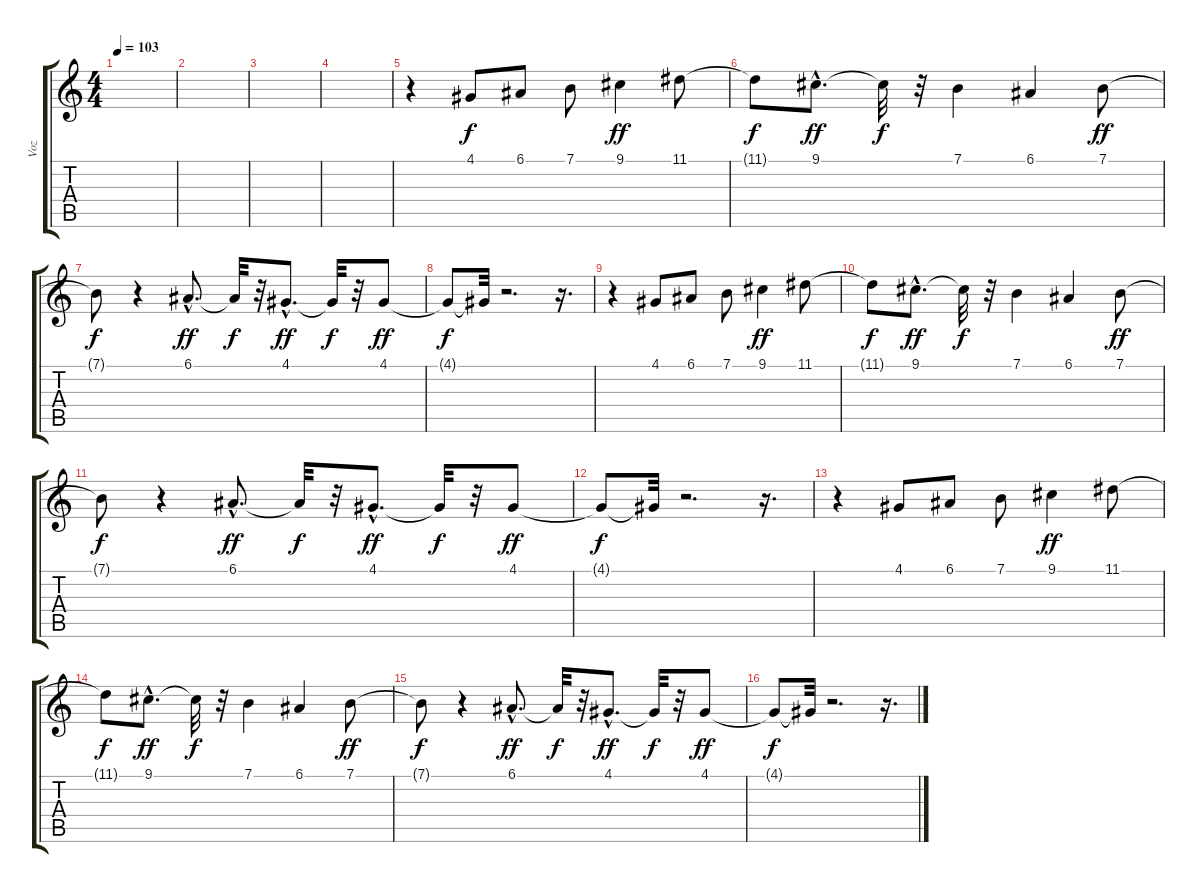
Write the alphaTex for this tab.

\track ("Voz" "Voz") {instrument englishhorn}
\staff {score tabs}
\tuning (E4 B3 G3 D3 A2 E2) {hide}
\ts (4 4)
\tempo 103
\clef g2
\ks c
|
|
|
|
r.4 4.1.8 6.1.8 7.1.8 9.1.4{dy ff} 11.1.8 |
11.1{t}.8{dy f} 9.1{hac}.8{d dy ff} 9.1{t}.32{dy f} r.32 7.1.4 6.1.4 7.1.8{dy ff} |
7.1{t}.8{dy f} r.4 6.1{hac}.8{d dy ff} 6.1{t}.32{dy f} r.32 4.1{hac}.8{d dy ff} 4.1{t}.32{dy f} r.32 4.1.8{dy ff} |
4.1{t}.8{dy f} 4.1{t}.32 r.2{d} r.16{d} |
r.4 4.1.8 6.1.8 7.1.8 9.1.4{dy ff} 11.1.8 |
11.1{t}.8{dy f} 9.1{hac}.8{d dy ff} 9.1{t}.32{dy f} r.32 7.1.4 6.1.4 7.1.8{dy ff} |
7.1{t}.8{dy f} r.4 6.1{hac}.8{d dy ff} 6.1{t}.32{dy f} r.32 4.1{hac}.8{d dy ff} 4.1{t}.32{dy f} r.32 4.1.8{dy ff} |
4.1{t}.8{dy f} 4.1{t}.32 r.2{d} r.16{d} |
r.4 4.1.8 6.1.8 7.1.8 9.1.4{dy ff} 11.1.8 |
11.1{t}.8{dy f} 9.1{hac}.8{d dy ff} 9.1{t}.32{dy f} r.32 7.1.4 6.1.4 7.1.8{dy ff} |
7.1{t}.8{dy f} r.4 6.1{hac}.8{d dy ff} 6.1{t}.32{dy f} r.32 4.1{hac}.8{d dy ff} 4.1{t}.32{dy f} r.32 4.1.8{dy ff} |
4.1{t}.8{dy f} 4.1{t}.32 r.2{d} r.16{d}
